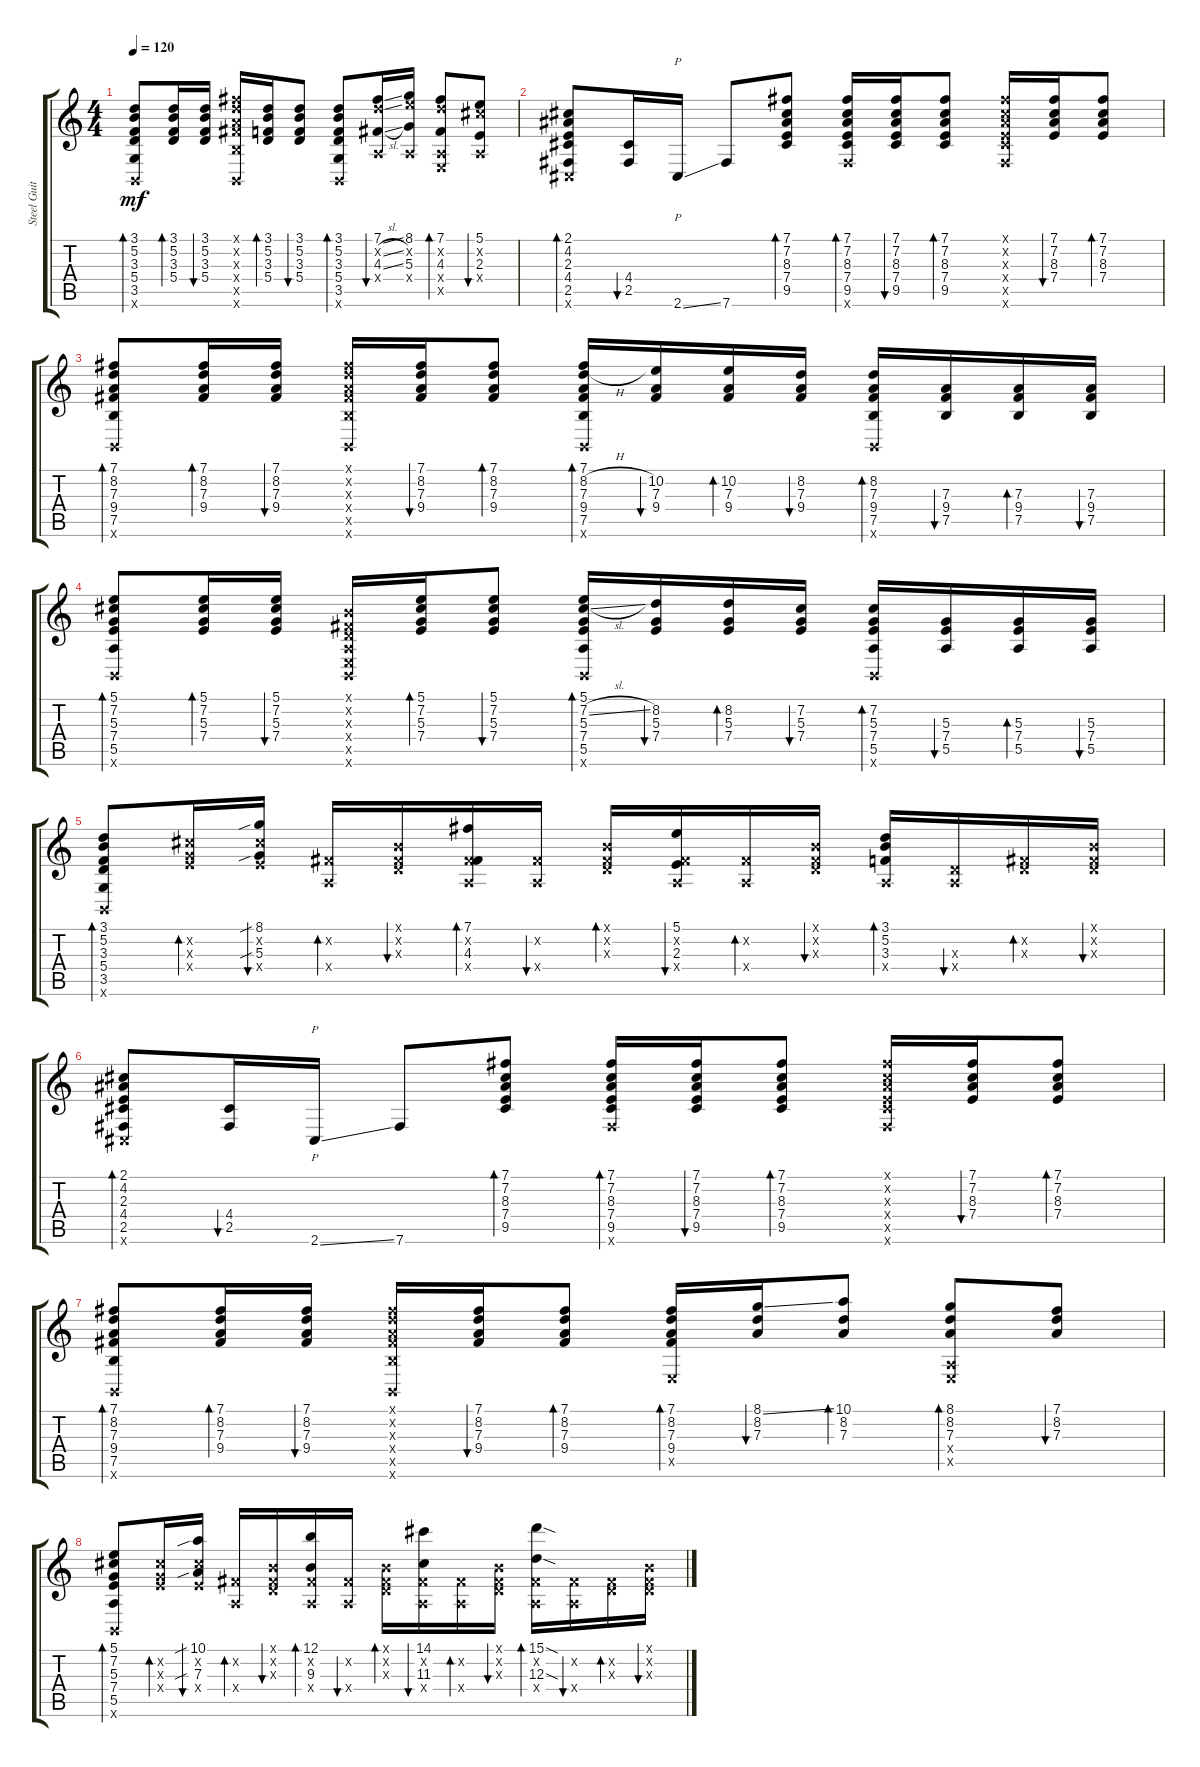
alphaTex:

\track ("Steel Guitar" "Steel Guit") {instrument acousticguitarsteel}
\staff {score tabs}
\tuning (B3 Gb3 D3 A2 E2 B1) {hide}
\ts (4 4)
\tempo 120
\clef g2
\ks c
(3.1 5.2 3.3 5.4 3.5 0.6{x}).8{bd 30 dy mf} (3.1 5.2 3.3 5.4).16{bd 30} (3.1 5.2 3.3 5.4).16{bu 30} (7.1{x} 8.2{x} 7.3{x} 9.4{x} 7.5{x} 0.6{x}).16 (3.1 5.2 3.3 5.4).16{bd 30} (3.1 5.2 3.3 5.4).8{bu 30} (3.1 5.2 3.3 5.4 3.5 0.6{x}).8{bd 30} (7.1{ss} 8.2{sl x} 4.3{sl} 0.4{x}).16{bu 30} (8.1 10.2{x} 5.3 0.4{x}).16 (7.1 8.2{x} 4.3 0.4{x} 0.5{x}).8{bd 30} (5.1 7.2{x} 2.3 0.4{x}).8{bu 30} |
(2.1 4.2 2.3 4.4 2.5 2.6{x}).8{bd 30} (4.4 2.5).16{bu 30} 2.6{ss}.16{p} 7.6.8 (7.1 7.2 8.3 7.4 9.5).8{bd 30} (7.1 7.2 8.3 7.4 9.5 7.6{x}).16{bd 30} (7.1 7.2 8.3 7.4 9.5).16{bu 30} (7.1 7.2 8.3 7.4 9.5).8{bd 30} (7.1{x} 7.2{x} 8.3{x} 7.4{x} 9.5{x} 7.6{x}).16 (7.1 7.2 8.3 7.4).16{bu 30} (7.1 7.2 8.3 7.4).8{bd 30} |
(7.1 8.2 7.3 9.4 7.5 0.6{x}).8{bd 30} (7.1 8.2 7.3 9.4).16{bd 30} (7.1 8.2 7.3 9.4).16{bu 30} (7.1{x} 8.2{x} 7.3{x} 9.4{x} 7.5{x} 0.6{x}).16 (7.1 8.2 7.3 9.4).16{bu 30} (7.1 8.2 7.3 9.4).8{bd 30} (7.1 8.2{h} 7.3 9.4 7.5 0.6{x}).16{bd 30} (10.2 7.3 9.4).16{bu 30} (10.2 7.3 9.4).16{bd 30} (8.2 7.3 9.4).16{bu 30} (8.2 7.3 9.4 7.5 0.6{x}).16{bd 30} (7.3 9.4 7.5).16{bu 30} (7.3 9.4 7.5).16{bd 30} (7.3 9.4 7.5).16{bu 30} |
(5.1 7.2 5.3 7.4 5.5 0.6{x}).8{bd 30} (5.1 7.2 5.3 7.4).16{bd 30} (5.1 7.2 5.3 7.4).16{bu 30} (0.1{x} 0.2{x} 0.3{x} 0.4{x} 0.5{x} 0.6{x}).16 (5.1 7.2 5.3 7.4).16{bd 30} (5.1 7.2 5.3 7.4).8{bu 30} (5.1 7.2{sl} 5.3 7.4 5.5 0.6{x}).16{bd 30} (8.2 5.3 7.4).16{bu 30} (8.2 5.3 7.4).16{bd 30} (7.2 5.3 7.4).16{bu 30} (7.2 5.3 7.4 5.5 0.6{x}).16{bd 30} (5.3 7.4 5.5).16{bu 30} (5.3 7.4 5.5).16{bd 30} (5.3 7.4 5.5).16{bu 30} |
(3.1 5.2 3.3 5.4 3.5 0.6{x}).8{bd 30} (7.2{x} 5.3{x} 7.4{x}).16{bd 30} (8.1{sib} 7.2{x} 5.3{sib} 7.4{x}).16{bu 30} (0.2{x} 0.4{x}).16{bd 30} (0.1{x} 0.2{x} 0.3{x}).16{bu 30} (7.1 0.2{x} 4.3 0.4{x}).16{bd 30} (0.2{x} 0.4{x}).16{bu 30} (0.1{x} 0.2{x} 0.3{x}).16{bd 30} (5.1 0.2{x} 2.3 0.4{x}).16{bu 30} (0.2{x} 0.4{x}).16{bd 30} (0.1{x} 0.2{x} 0.3{x}).16{bu 30} (3.1 5.2 3.3 0.4{x}).16{bd 30} (0.3{x} 0.4{x}).16{bu 30} (0.2{x} 0.3{x}).16{bd 30} (0.1{x} 0.2{x} 0.3{x}).16{bu 30} |
(2.1 4.2 2.3 4.4 2.5 2.6{x}).8{bd 30} (4.4 2.5).16{bu 30} 2.6{ss}.16{p} 7.6.8 (7.1 7.2 8.3 7.4 9.5).8{bd 30} (7.1 7.2 8.3 7.4 9.5 7.6{x}).16{bd 30} (7.1 7.2 8.3 7.4 9.5).16{bu 30} (7.1 7.2 8.3 7.4 9.5).8{bd 30} (7.1{x} 7.2{x} 8.3{x} 7.4{x} 9.5{x} 7.6{x}).16 (7.1 7.2 8.3 7.4).16{bu 30} (7.1 7.2 8.3 7.4).8{bd 30} |
(7.1 8.2 7.3 9.4 7.5 0.6{x}).8{bd 30} (7.1 8.2 7.3 9.4).16{bd 30} (7.1 8.2 7.3 9.4).16{bu 30} (7.1{x} 8.2{x} 7.3{x} 9.4{x} 7.5{x} 0.6{x}).16 (7.1 8.2 7.3 9.4).16{bu 30} (7.1 8.2 7.3 9.4).8{bd 30} (7.1 8.2 7.3 9.4 0.5{x}).16{bd 30} (8.1{ss} 8.2 7.3).16{bu 30} (10.1 8.2 7.3).8{bd 30} (8.1 8.2 7.3 0.4{x} 0.5{x}).8{bd 30} (7.1 8.2 7.3).8{bu 30} |
(5.1 7.2 5.3 7.4 5.5 0.6{x}).8{bd 30} (7.2{x} 5.3{x} 7.4{x}).16{bd 30} (10.1{sib} 7.2{x} 7.3{sib} 7.4{x}).16{bu 30} (0.2{x} 0.4{x}).16{bd 30} (0.1{x} 0.2{x} 0.3{x}).16{bu 30} (12.1 0.2{x} 9.3 0.4{x}).16{bd 30} (0.2{x} 0.4{x}).16{bu 30} (0.1{x} 0.2{x} 0.3{x}).16{bd 30} (14.1 0.2{x} 11.3 0.4{x}).16{bu 30} (0.2{x} 0.4{x}).16{bd 30} (0.1{x} 0.2{x} 0.3{x}).16{bu 30} (15.1{sod} 0.2{x} 12.3{sod} 0.4{x}).16{bd 30} (0.2{x} 0.4{x}).16{bu 30} (0.2{x} 0.3{x}).16{bd 30} (0.1{x} 0.2{x} 0.3{x}).16{bu 30}
